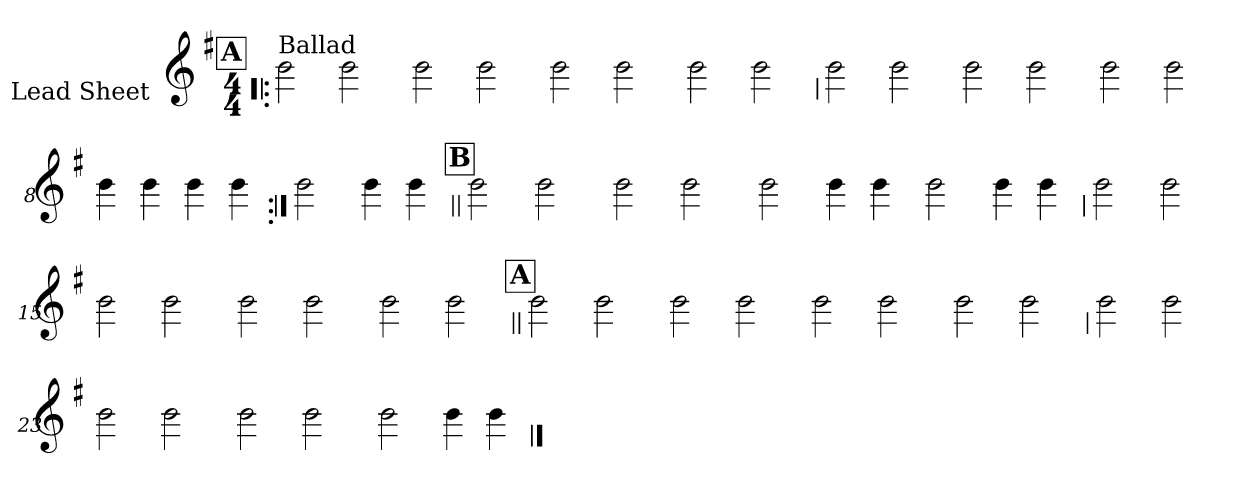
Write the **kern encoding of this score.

**kern
*part1
*staff1
*I"Lead Sheet
*stria0
*clefG2
*k[f#]
*G:
*M4/4
!!LO:REH:place=s1:a:t=A
=1!|:
!LO:TX:a:t=Ballad
2b
2b
=2-
2b
2b
=3-
2b
2b
=4-
2b
2b
!!LO:LB:g=z
=5
2b
2b
=6-
2b
2b
=7-
2b
2b
=8-
4b
4b
4b
4b
!!LO:LB:g=z
=9:|!
2b
4b
4b
!!LO:LB:g=z
!!LO:REH:place=s1:a:t=B
=10||
2b
2b
=11-
2b
2b
=12-
2b
4b
4b
=13-
2b
4b
4b
!!LO:LB:g=z
=14
2b
2b
=15-
2b
2b
=16-
2b
2b
=17-
2b
2b
!!LO:LB:g=z
!!LO:REH:place=s1:a:t=A
=18||
2b
2b
=19-
2b
2b
=20-
2b
2b
=21-
2b
2b
!!LO:LB:g=z
=22
2b
2b
=23-
2b
2b
=24-
2b
2b
=25-
2b
4b
4b
==
*-
